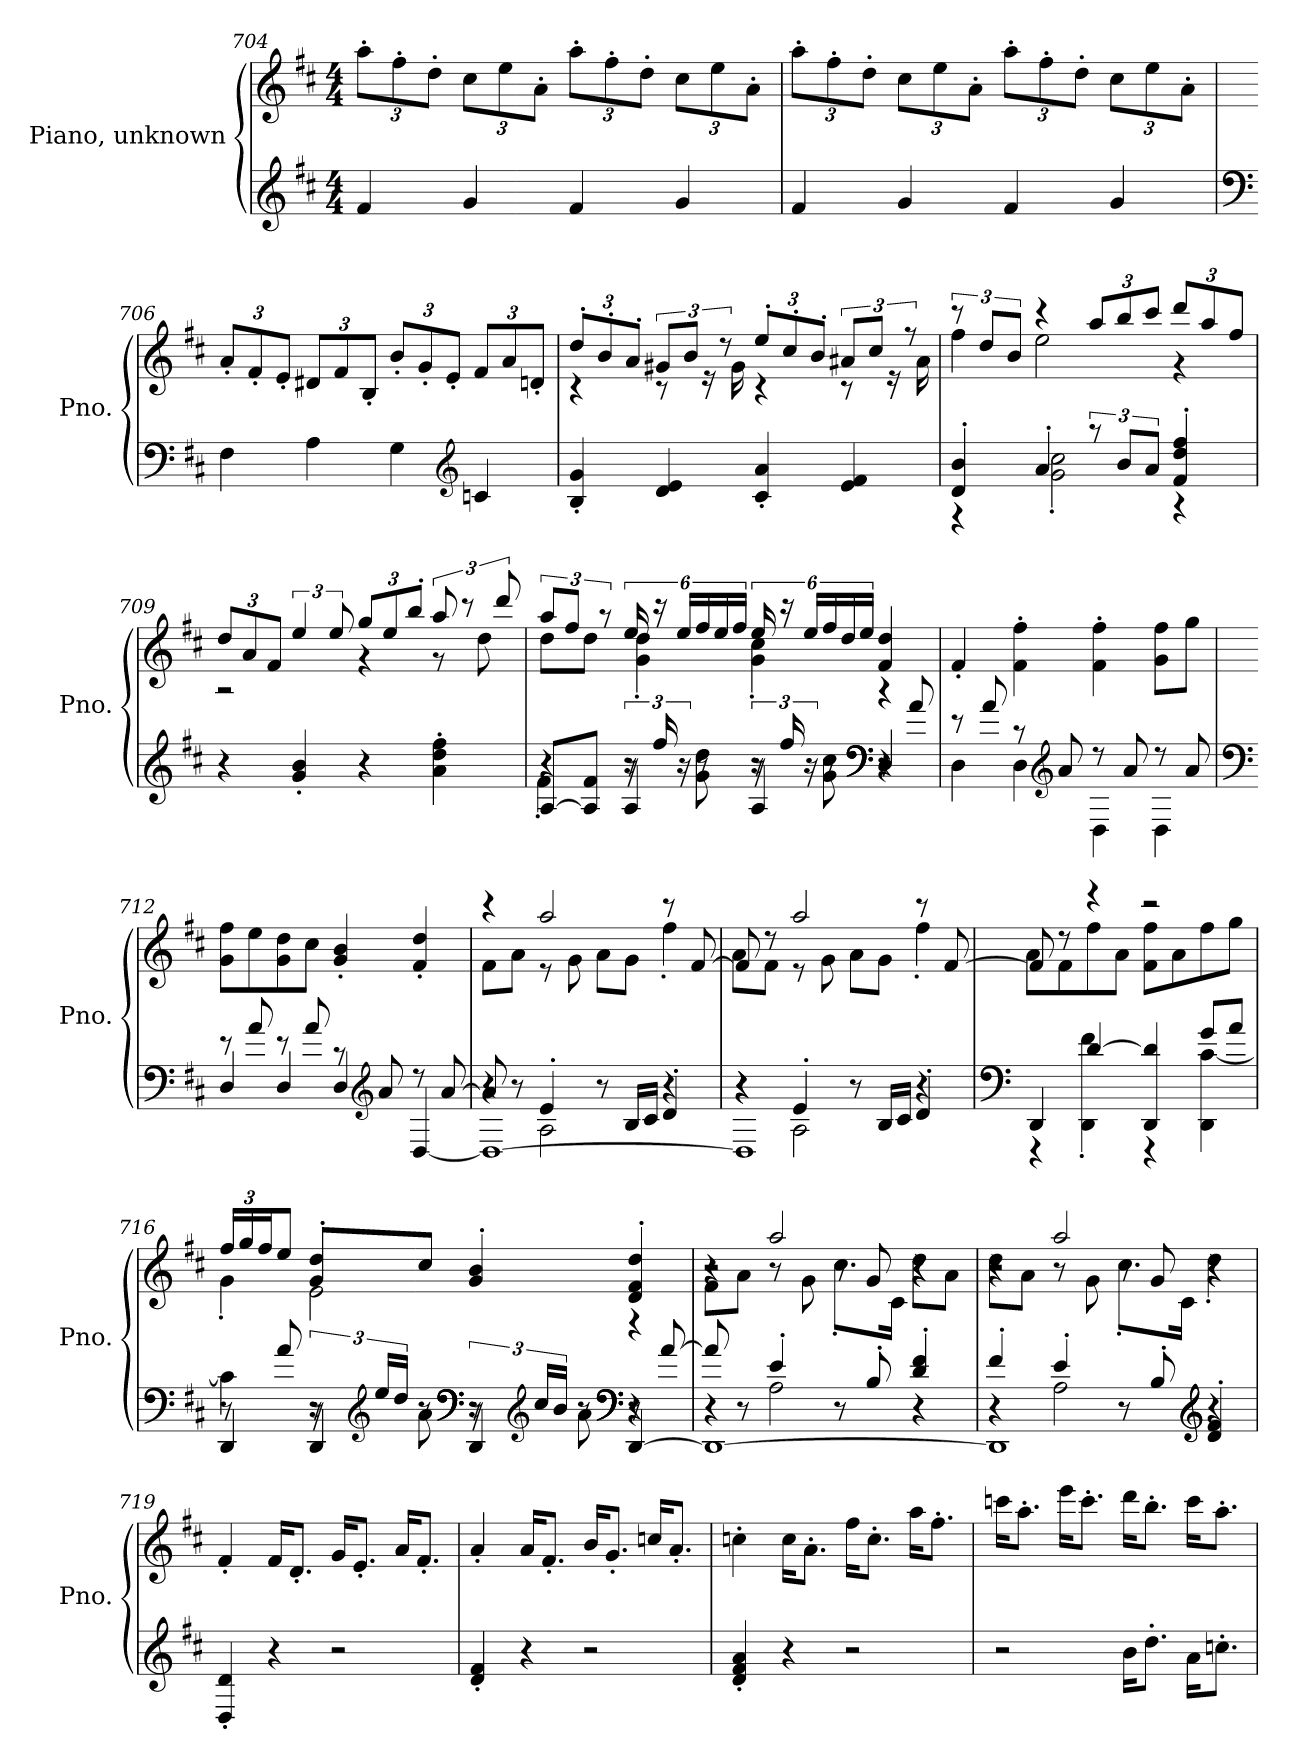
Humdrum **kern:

**kern	**kern
*part1	*part1
*staff2	*staff1
*I"Piano, unknown	*
*I'Pno.	*
*clefG2	*clefG2
*k[f#c#]	*k[f#c#]
*M4/4	*M4/4
*	*Xbrackettup
=704	=704
4f#/	12aa'\L
.	12ff#'\
.	12dd'\J
4g/	12cc#\L
.	12ee\
.	12a'\J
4f#/	12aa'\L
.	12ff#'\
.	12dd'\J
4g/	12cc#\L
.	12ee\
.	12a'\J
!!LO:LB:g=z
=705	=705
4f#/	12aa'\L
.	12ff#'\
.	12dd'\J
4g/	12cc#\L
.	12ee\
.	12a'\J
4f#/	12aa'\L
.	12ff#'\
.	12dd'\J
4g/	12cc#\L
.	12ee\
.	12a'\J
=706	=706
*clefF4	*
4F#\	12a'/L
.	12f#'/
.	12e'/J
4A\	12d#X/L
.	12f#/
.	12B'/J
4G\	12b'/L
.	12g'/
.	12e'/J
*clefG2	*
4cn/	12f#/L
.	12a/
.	12dn'/J
=707	=707
*	*^
4B/' 4g/'	12dd'/L	4r
.	12b'/	.
.	12a'/J	.
*	*brackettup	*
4d/ 4e/	12g#X/L	8r
.	12b/J	.
.	.	16r
.	12r	.
.	.	16g#\
*	*Xbrackettup	*
4c#/' 4a/'	12ee'/L	4r
.	12cc#'/	.
.	12b'/J	.
*	*brackettup	*
4e/ 4f#/	12a#X/L	8r
.	12cc#/J	.
.	.	16r
.	12r	.
.	.	16a#\
!!LO:PB:g=z	!!
=708	=708	=708
*^	*	*
4d/' 4b/'	4r	12r	4ff#\
.	.	12dd/L	.
.	.	12b/J	.
4a'/	2g\' 2cc#\'	4r	2ee\
*	*	*Xbrackettup	*
12r	.	12aa/L	.
12b/L	.	12bb/	.
12a/J	.	12ccc#/J	.
4f#/' 4dd/' 4ff#/'	4r	12ddd/L	4r
.	.	12aa/	.
.	.	12ff#/J	.
*v	*v	*	*
=709	=709	=709
4r	12dd/L	2r
.	12a/	.
.	12f#/J	.
*	*brackettup	*
4g/' 4b/'	6ee/	.
.	12ee/	.
*	*Xbrackettup	*
4r	12gg/L	4r
.	12ee/	.
.	12bb'/J	.
*	*brackettup	*
4a\' 4dd\' 4ff#\'	12aa/	8r
.	12r	.
.	.	8dd\
.	12ddd/	.
!!LO:LB:g=z	!!
=710	=710	=710
*^	*	*
*	*^	*	*
[8A/L	4f#'\	4r	12aa/L	8dd\L
.	.	.	12ff#/J	.
8A/] 8f#/J	.	.	.	8dd\J
.	.	.	12r	.
24r	8r	4A/	24ee/	4g\' 4dd\'
24ff#/	.	.	24r	.
24r	.	.	24ee/LL	.
*	*	*	*Xbrackettup	*
8r	8g\ 8dd\	.	24ff#/	.
.	.	.	24ee/	.
.	.	.	24ff#/JJ	.
*	*	*	*brackettup	*
24r	8r	4A/	24ee/	4g\' 4cc#\'
24ff#/	.	.	24r	.
24r	.	.	24ee/LL	.
*	*	*	*Xbrackettup	*
8r	8g\ 8cc#\	.	24ff#/	.
.	.	.	24dd/	.
.	.	.	24ee/JJ	.
*clefF4	*	*	*	*
8r	4r	4D/	4f#/ 4dd/	4r
8a/	.	.	.	.
*	*v	*v	*	*
*	*	*v	*v
=711	=711	=711
8r	4D\	4f#'/
8a/	.	.
8r	4D\	4f#\' 4ff#\'
*clefG2	*	*
8a/	.	.
8r	4D\	4f#\' 4ff#\'
8a/	.	.
8r	4D\	8g\ 8ff#\L
8a/	.	8gg\J
!!LO:LB:g=z
=712	=712	=712
*clefF4	*	*
8r	4D/	8g\ 8ff#\L
8a/	.	8ee\
8r	4D/	8g\ 8dd\
8a/	.	8cc#\J
8r	4D/	4g/' 4b/'
*clefG2	*	*
8a/	.	.
8r	[4D/	4f#/' 4dd/'
[8a/	.	.
=713	=713	=713
*	*^	*^
8a/]	4r	1D_	4r	8f#\L
8r	.	.	.	8a\J
4e'/	2A\	.	2aa/	8r
.	.	.	.	8g\
8r	.	.	.	8a\L
16B/LL	.	.	.	8g\J
16c#/JJ	.	.	.	.
4d'/	4r	.	8r	4ff#'\
.	.	.	[8f#/	.
=714	=714	=714	=714	=714
4r	4r	1D]	8f#/]	8a\L
.	.	.	8r	8f#\J
4e'/	2A\	.	2aa/	8r
.	.	.	.	8g\
8r	.	.	.	8a\L
16B/LL	.	.	.	8g\J
16c#/JJ	.	.	.	.
4d'/	4r	.	8r	4ff#'\
.	.	.	[8f#/	.
*v	*v	*v	*	*
!!LO:LB:g=z	!!
=715	=715	=715
*clefF4	*	*
*^	*	*
4DD/	4r	8f#/]	8a\L
.	.	8r	8f#\
[4d/	4DD\' 4f#\'	4r	8ff#\
.	.	.	8a\J
4DD/ 4d/]	4r	2r	8f#\ 8ff#\L
.	.	.	8a\
8g/L	4DD\ [4c#\	.	8ff#\
8a/J	.	.	8gg\J
=716	=716	=716	=716
*	*^	*	*
8r	4c#\]	4DD/	24ff#/LL	4g'\
.	.	.	24gg/	.
.	.	.	24ff#/J	.
8a/	.	.	8ee/J	.
24r	8r	4DD/	8g/' 8dd/'L	2e\
*clefG2	*	*	*	*
24ee/LL	.	.	.	.
24dd/JJ	.	.	.	.
8r	8a\	.	8cc#/J	.
*clefF4	*	*	*	*
24r	8r	4DD/	4g/' 4b/'	.
*clefG2	*	*	*	*
24cc#/LL	.	.	.	.
24b/JJ	.	.	.	.
8r	8a\	.	.	.
*clefF4	*	*	*	*
8r	4r	[4DD/	4d/' 4f#/' 4dd/'	4r
[8a/	.	.	.	.
=717	=717	=717	=717	=717
*	*	*	*	*^
8a/]	4r	1DD_	4r	8f#\L	2r
8r	.	.	.	8a\J	.
4e'/	2A\	.	2aa/	8r	.
.	.	.	.	8g\	.
8r	.	.	.	8.cc#'\L	8r
8B'/	.	.	.	.	8g/
.	.	.	.	16c#\Jk	.
4d/' 4f#/'	4r	.	4r	8dd\L	4r
.	.	.	.	8a\J	.
!!LO:LB:g=z	!!	!!
=718	=718	=718	=718	=718	=718
4f#'/	4r	1DD]	4r	8dd\L	2r
.	.	.	.	8a\J	.
4e'/	2A\	.	2aa/	8r	.
.	.	.	.	8g\	.
8r	.	.	.	8.cc#'\L	8r
8B'/	.	.	.	.	8g/
.	.	.	.	16c#\Jk	.
*clefG2	*	*	*	*	*
4d/' 4f#/'	4r	.	4r	4dd'\	4r
*v	*v	*v	*	*	*
*	*v	*v	*v
=719	=719
4D/' 4d/'	4f#'/
4r	16f#/KL
.	8.d'/J
2r	16g/KL
.	8.e'/J
.	16a/KL
.	8.f#'/J
=720	=720
4d/' 4f#/'	4a'/
4r	16a/KL
.	8.f#'/J
2r	16b/KL
.	8.g'/J
.	16ccn/KL
.	8.a'/J
=721	=721
4d/' 4f#/' 4a/'	4ccn'\
4r	16cc\KL
.	8.a'\J
2r	16ff#\KL
.	8.cc'\J
.	16aa\KL
.	8.ff#'\J
!!LO:LB:g=z
=722	=722
2r	16cccn\KL
.	8.aa'\J
.	16eee\KL
.	8.ccc'\J
16b\KL	16ddd\KL
8.dd'\J	8.bb'\J
16a\KL	16ccc\KL
8.ccn'\J	8.aa'\J
=	=
*-	*-
